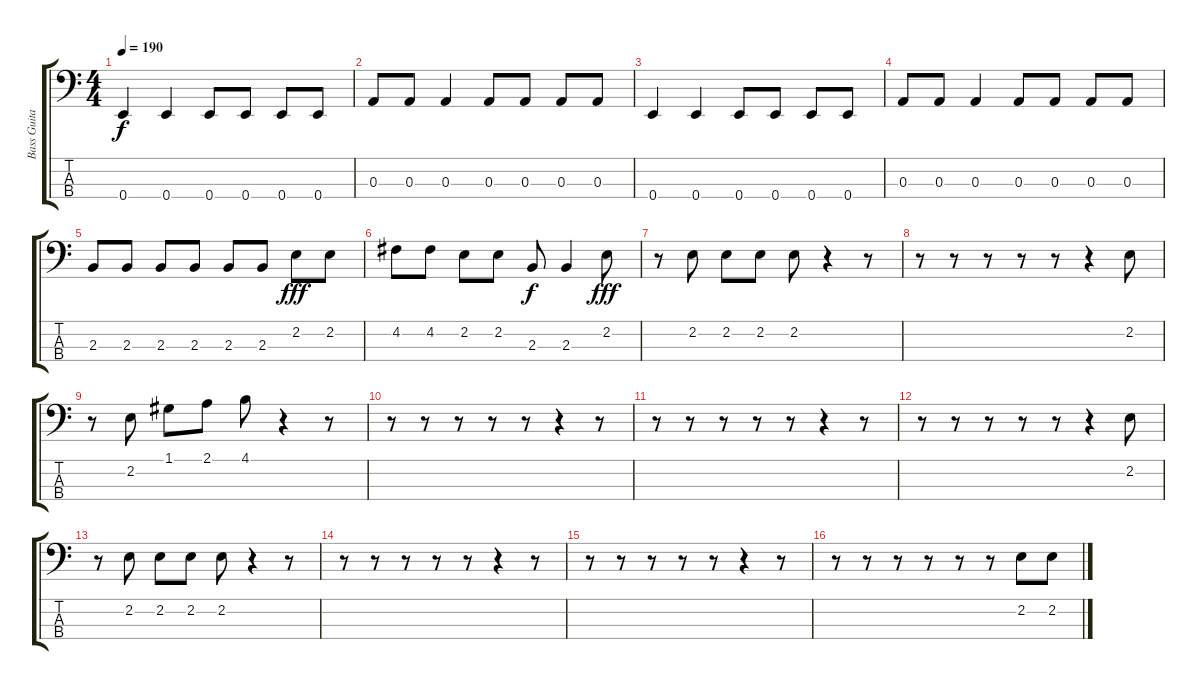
\track ("Bass Guitar" "Bass Guita") {instrument electricbasspick}
\staff {score tabs}
\tuning (G2 D2 A1 E1) {hide}
\ts (4 4)
\tempo 190
\clef f4
\ks c
0.4.4{dy f} 0.4.4 0.4.8 0.4.8 0.4.8 0.4.8 |
0.3.8 0.3.8 0.3.4 0.3.8 0.3.8 0.3.8 0.3.8 |
0.4.4 0.4.4 0.4.8 0.4.8 0.4.8 0.4.8 |
0.3.8 0.3.8 0.3.4 0.3.8 0.3.8 0.3.8 0.3.8 |
2.3.8 2.3.8 2.3.8 2.3.8 2.3.8 2.3.8 2.2.8{dy fff} 2.2.8 |
4.2.8 4.2.8 2.2.8 2.2.8 2.3.8{dy f} 2.3.4 2.2.8{dy fff} |
r.8 2.2.8 2.2.8 2.2.8 2.2.8 r.4 r.8 |
r.8 r.8 r.8 r.8 r.8 r.4 2.2.8 |
r.8 2.2.8 1.1.8 2.1.8 4.1.8 r.4 r.8 |
r.8 r.8 r.8 r.8 r.8 r.4 r.8 |
r.8 r.8 r.8 r.8 r.8 r.4 r.8 |
r.8 r.8 r.8 r.8 r.8 r.4 2.2.8 |
r.8 2.2.8 2.2.8 2.2.8 2.2.8 r.4 r.8 |
r.8 r.8 r.8 r.8 r.8 r.4 r.8 |
r.8 r.8 r.8 r.8 r.8 r.4 r.8 |
r.8 r.8 r.8 r.8 r.8 r.8 2.2.8 2.2.8
